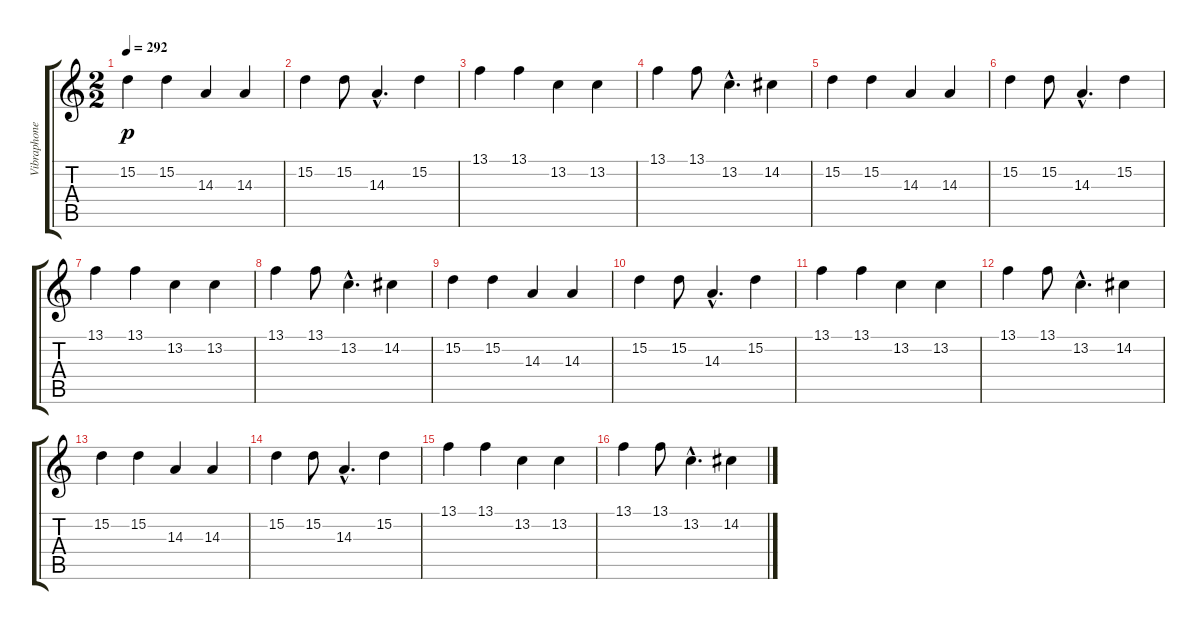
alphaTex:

\track ("Vibraphone" "Vibraphone") {instrument vibraphone}
\staff {score tabs}
\tuning (E4 B3 G3 D3 A2 E2) {hide}
\ts (2 2)
\tempo 292
\clef g2
\ks c
15.2.4{dy p} 15.2.4 14.3.4 14.3.4 |
15.2.4 15.2.8 14.3{hac}.4{d} 15.2.4 |
13.1.4 13.1.4 13.2.4 13.2.4 |
13.1.4 13.1.8 13.2{hac}.4{d} 14.2.4 |
15.2.4 15.2.4 14.3.4 14.3.4 |
15.2.4 15.2.8 14.3{hac}.4{d} 15.2.4 |
13.1.4 13.1.4 13.2.4 13.2.4 |
13.1.4 13.1.8 13.2{hac}.4{d} 14.2.4 |
15.2.4 15.2.4 14.3.4 14.3.4 |
15.2.4 15.2.8 14.3{hac}.4{d} 15.2.4 |
13.1.4 13.1.4 13.2.4 13.2.4 |
13.1.4 13.1.8 13.2{hac}.4{d} 14.2.4 |
15.2.4 15.2.4 14.3.4 14.3.4 |
15.2.4 15.2.8 14.3{hac}.4{d} 15.2.4 |
13.1.4 13.1.4 13.2.4 13.2.4 |
13.1.4 13.1.8 13.2{hac}.4{d} 14.2.4
